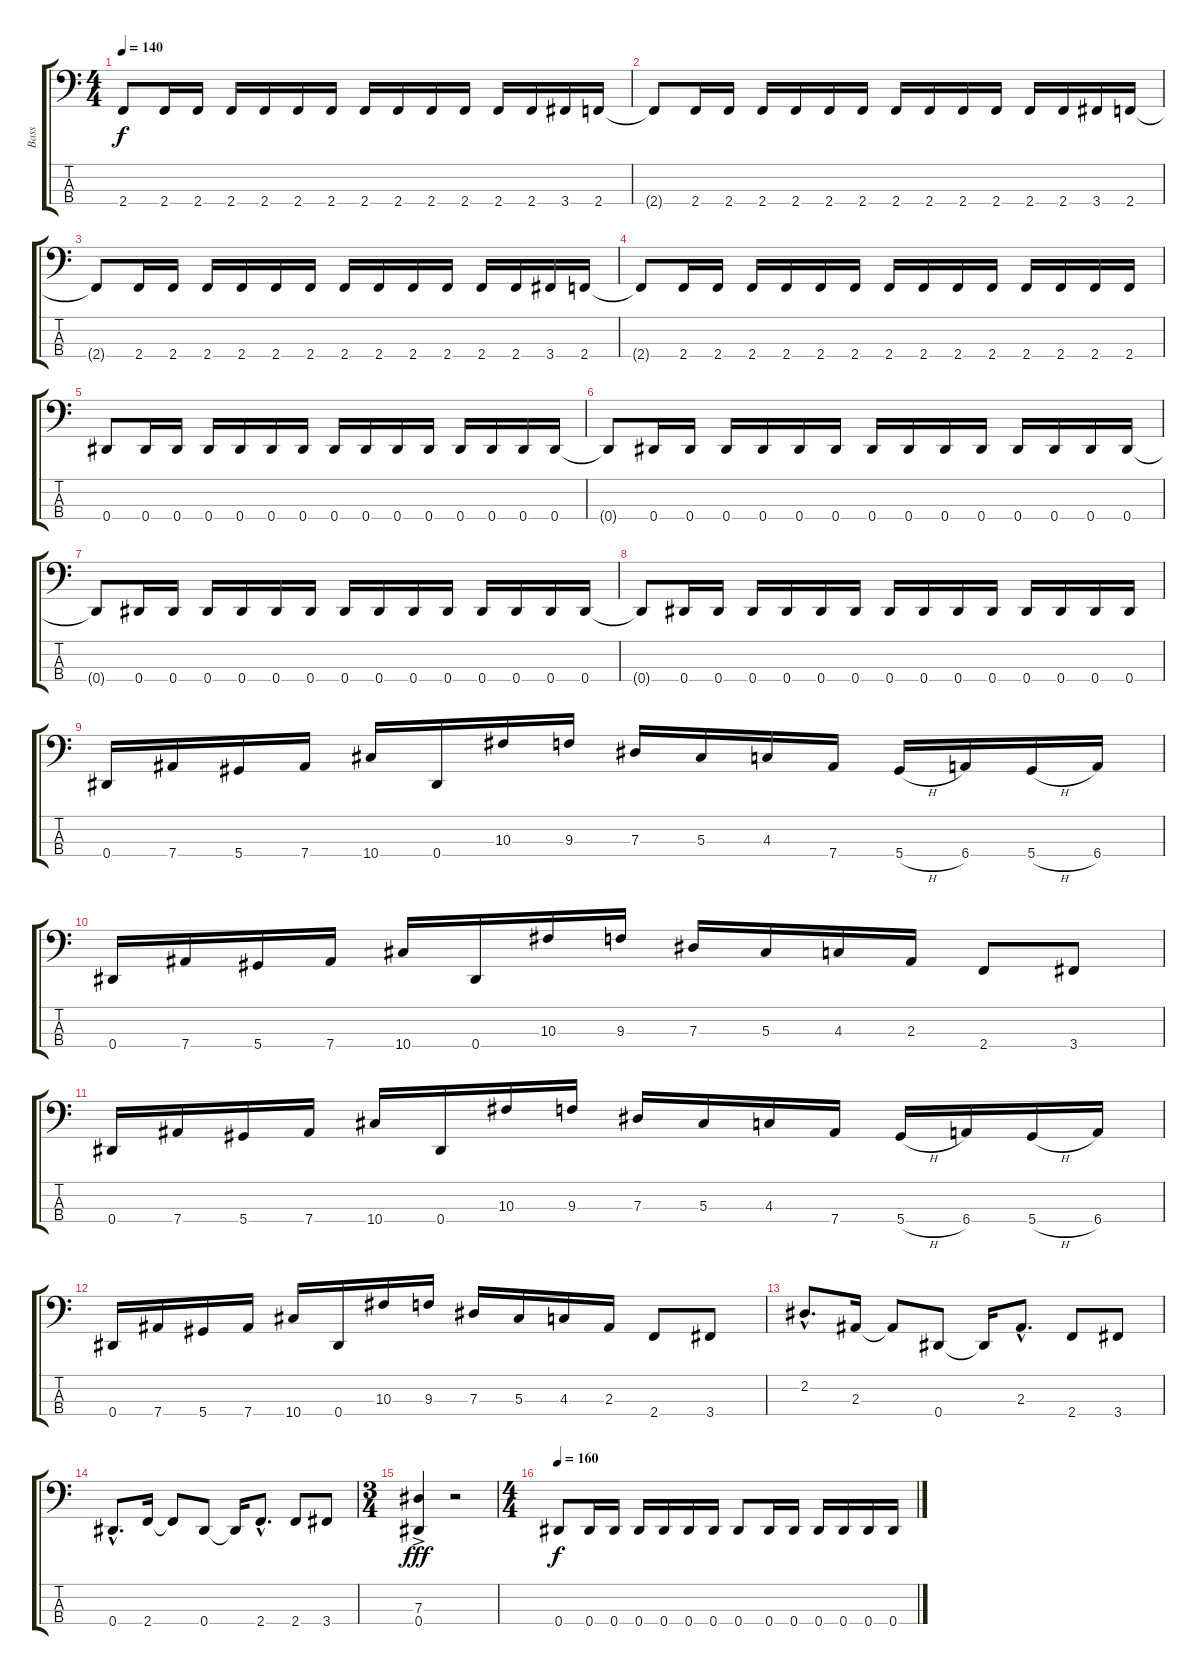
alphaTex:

\track ("Bass" "Bass") {instrument electricbasspick}
\staff {score tabs}
\tuning (Gb2 Db2 Ab1 Eb1) {hide}
\ts (4 4)
\tempo 140
\clef f4
\ks c
2.4.8{dy f} 2.4.16 2.4.16 2.4.16 2.4.16 2.4.16 2.4.16 2.4.16 2.4.16 2.4.16 2.4.16 2.4.16 2.4.16 3.4.16 2.4.16 |
2.4{t}.8 2.4.16 2.4.16 2.4.16 2.4.16 2.4.16 2.4.16 2.4.16 2.4.16 2.4.16 2.4.16 2.4.16 2.4.16 3.4.16 2.4.16 |
2.4{t}.8 2.4.16 2.4.16 2.4.16 2.4.16 2.4.16 2.4.16 2.4.16 2.4.16 2.4.16 2.4.16 2.4.16 2.4.16 3.4.16 2.4.16 |
2.4{t}.8 2.4.16 2.4.16 2.4.16 2.4.16 2.4.16 2.4.16 2.4.16 2.4.16 2.4.16 2.4.16 2.4.16 2.4.16 2.4.16 2.4.16 |
0.4.8 0.4.16 0.4.16 0.4.16 0.4.16 0.4.16 0.4.16 0.4.16 0.4.16 0.4.16 0.4.16 0.4.16 0.4.16 0.4.16 0.4.16 |
0.4{t}.8 0.4.16 0.4.16 0.4.16 0.4.16 0.4.16 0.4.16 0.4.16 0.4.16 0.4.16 0.4.16 0.4.16 0.4.16 0.4.16 0.4.16 |
0.4{t}.8 0.4.16 0.4.16 0.4.16 0.4.16 0.4.16 0.4.16 0.4.16 0.4.16 0.4.16 0.4.16 0.4.16 0.4.16 0.4.16 0.4.16 |
0.4{t}.8 0.4.16 0.4.16 0.4.16 0.4.16 0.4.16 0.4.16 0.4.16 0.4.16 0.4.16 0.4.16 0.4.16 0.4.16 0.4.16 0.4.16 |
0.4.16 7.4.16 5.4.16 7.4.16 10.4.16 0.4.16 10.3.16 9.3.16 7.3.16 5.3.16 4.3.16 7.4.16 5.4{h}.16 6.4.16 5.4{h}.16 6.4.16 |
0.4.16 7.4.16 5.4.16 7.4.16 10.4.16 0.4.16 10.3.16 9.3.16 7.3.16 5.3.16 4.3.16 2.3.16 2.4.8 3.4.8 |
0.4.16 7.4.16 5.4.16 7.4.16 10.4.16 0.4.16 10.3.16 9.3.16 7.3.16 5.3.16 4.3.16 7.4.16 5.4{h}.16 6.4.16 5.4{h}.16 6.4.16 |
0.4.16 7.4.16 5.4.16 7.4.16 10.4.16 0.4.16 10.3.16 9.3.16 7.3.16 5.3.16 4.3.16 2.3.16 2.4.8 3.4.8 |
2.2{hac}.8{d} 2.3.16 2.3{t}.8 0.4.8 0.4{t}.16 2.3{hac}.8{d} 2.4.8 3.4.8 |
0.4{hac}.8{d} 2.4.16 2.4{t}.8 0.4.8 0.4{t}.16 2.4{hac}.8{d} 2.4.8 3.4.8 |
\ts (3 4)
(7.3{ac} 0.4{ac}).4{dy fff} r.2 |
\ts (4 4)
\tempo 160
0.4.8{dy f} 0.4.16 0.4.16 0.4.16 0.4.16 0.4.16 0.4.16 0.4.8 0.4.16 0.4.16 0.4.16 0.4.16 0.4.16 0.4.16
